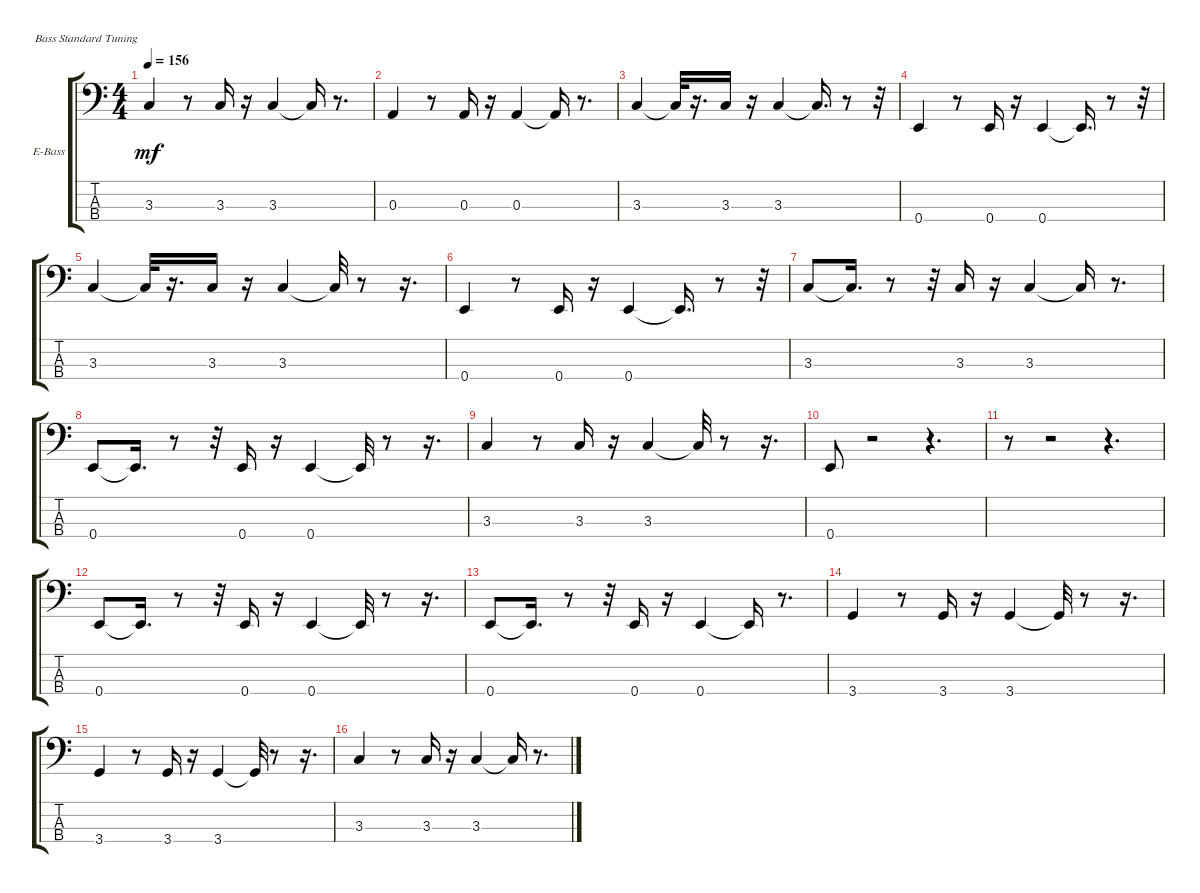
\defaultSystemsLayout 4
\bracketExtendMode groupsimilarinstruments
\firstSystemTrackNameOrientation horizontal
\otherSystemsTrackNameOrientation horizontal
\track ("Electric Bass" "E-Bass") {instrument electricbassfinger}
\staff {score tabs}
\tuning (G2 D2 A1 E1)
\ts (4 4)
\tempo 156
\clef f4
\ks c
3.3.4{dy mf} r.8 3.3.16 r.16 3.3.4 3.3{t}.16 r.8{d} |
0.3.4 r.8 0.3.16 r.16 0.3.4 0.3{t}.16 r.8{d} |
3.3.4 3.3{t}.32 r.16{d} 3.3.16 r.16 3.3.4 3.3{t}.16{d} r.8 r.32 |
0.4.4 r.8 0.4.16 r.16 0.4.4 0.4{t}.16{d} r.8 r.32 |
3.3.4 3.3{t}.32 r.16{d} 3.3.16 r.16 3.3.4 3.3{t}.32 r.8 r.16{d} |
0.4.4 r.8 0.4.16 r.16 0.4.4 0.4{t}.16{d} r.8 r.32 |
3.3.8 3.3{t}.16{d} r.8 r.32 3.3.16 r.16 3.3.4 3.3{t}.16 r.8{d} |
0.4.8 0.4{t}.16{d} r.8 r.32 0.4.16 r.16 0.4.4 0.4{t}.32 r.8 r.16{d} |
3.3.4 r.8 3.3.16 r.16 3.3.4 3.3{t}.32 r.8 r.16{d} |
0.4.8 r.2 r.4{d} |
r.8 r.2 r.4{d} |
0.4.8 0.4{t}.16{d} r.8 r.32 0.4.16 r.16 0.4.4 0.4{t}.32 r.8 r.16{d} |
0.4.8 0.4{t}.16{d} r.8 r.32 0.4.16 r.16 0.4.4 0.4{t}.16 r.8{d} |
3.4.4 r.8 3.4.16 r.16 3.4.4 3.4{t}.32 r.8 r.16{d} |
3.4.4 r.8 3.4.16 r.16 3.4.4 3.4{t}.32 r.8 r.16{d} |
3.3.4 r.8 3.3.16 r.16 3.3.4 3.3{t}.16 r.8{d}
